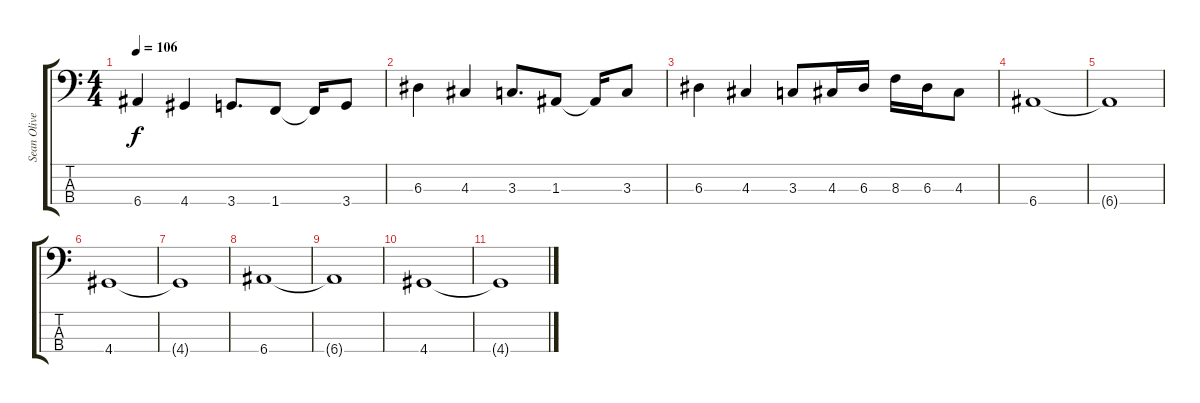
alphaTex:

\track ("Sean Oliver" "Sean Olive") {instrument electricbassfinger}
\staff {score tabs}
\tuning (G2 D2 A1 E1) {hide}
\ts (4 4)
\tempo 106
\clef f4
\ks c
6.4.4{dy f} 4.4.4 3.4.8{d} 1.4.8 1.4{t}.16 3.4.8 |
6.3.4 4.3.4 3.3.8{d} 1.3.8 1.3{t}.16 3.3.8 |
6.3.4 4.3.4 3.3.8 4.3.16 6.3.16 8.3.16 6.3.16 4.3.8 |
6.4.1 |
6.4{t}.1 |
4.4.1 |
4.4{t}.1 |
6.4.1 |
6.4{t}.1 |
4.4.1 |
4.4{t}.1
